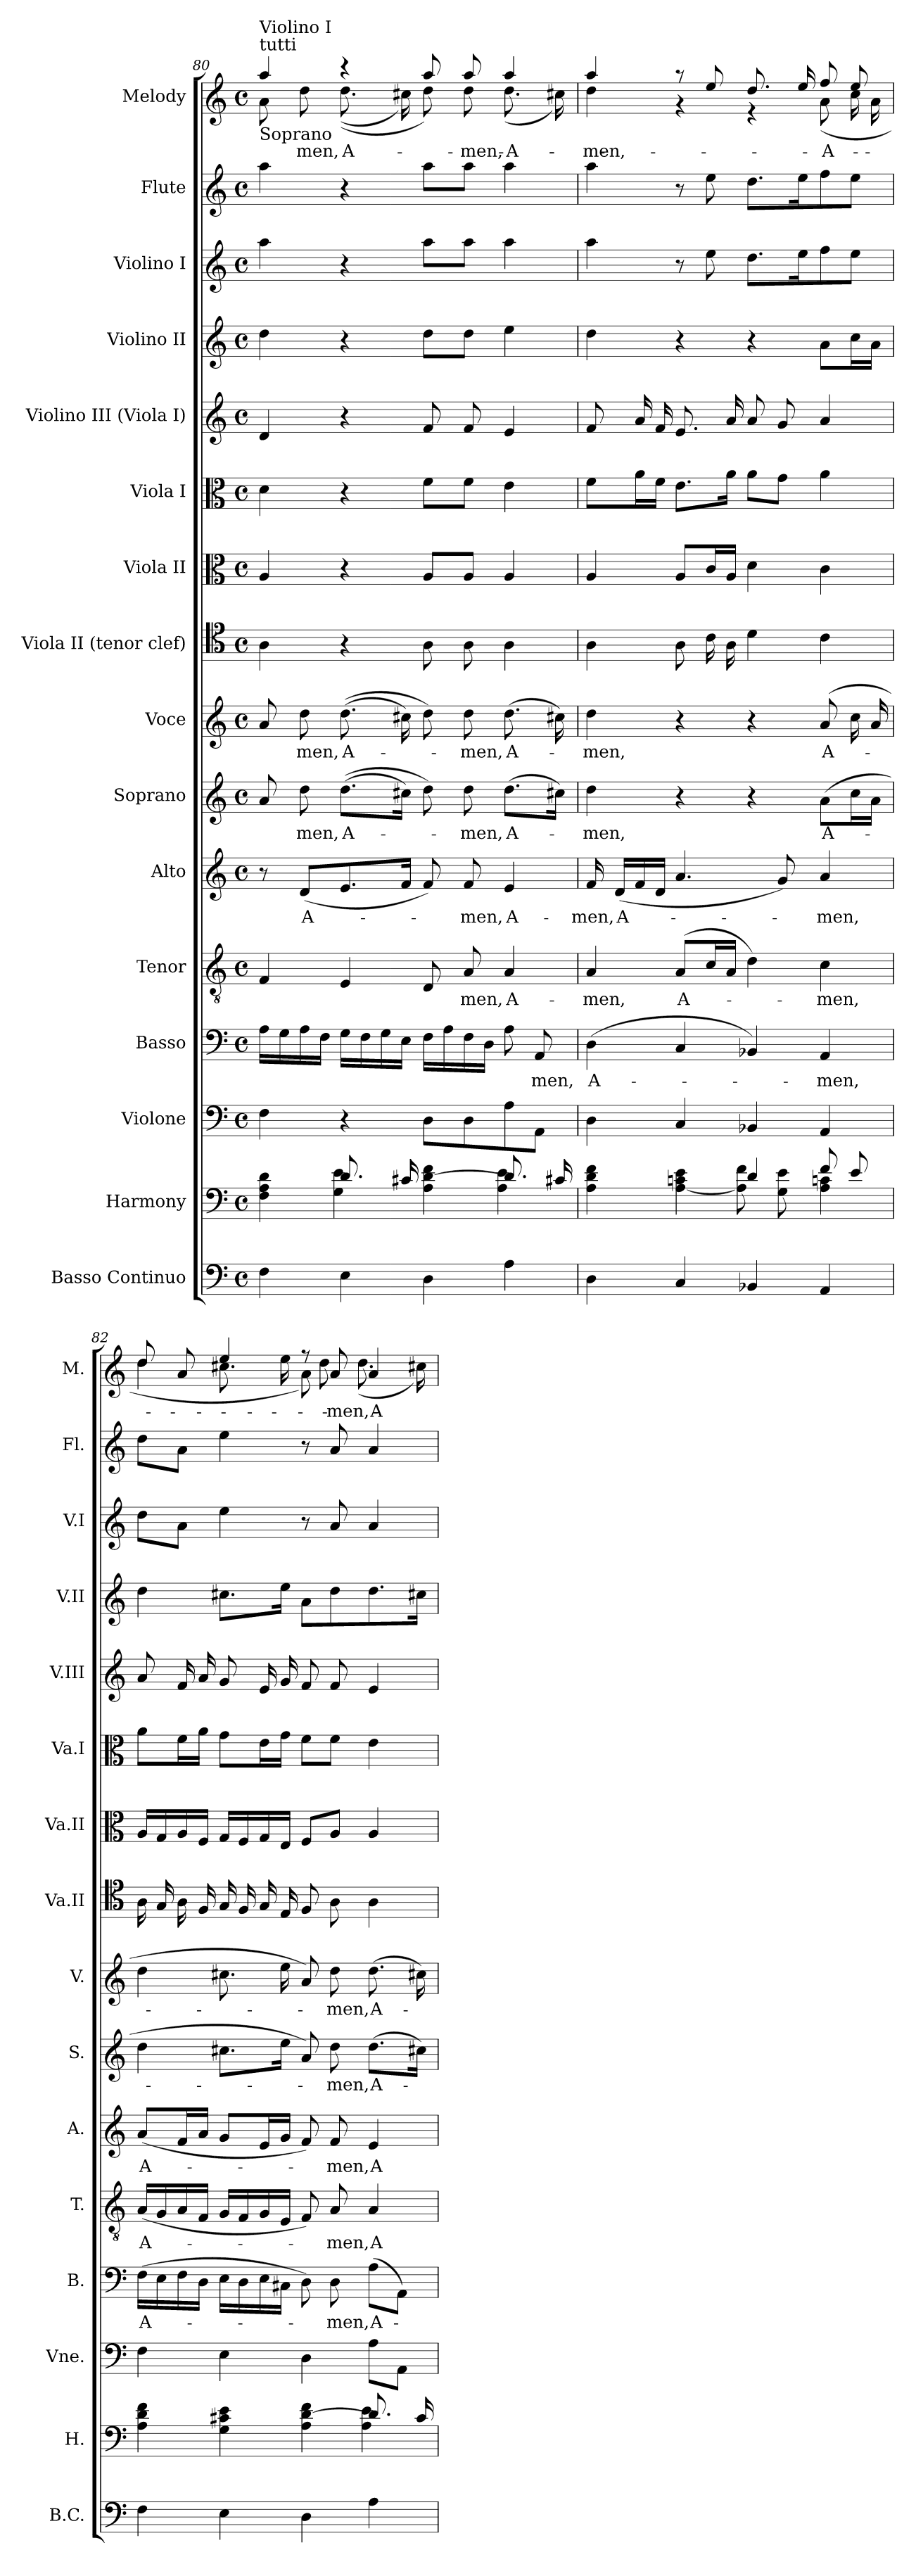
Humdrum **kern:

**kern	**kern	**kern	**kern	**text	**kern	**text	**kern	**text	**kern	**text	**kern	**text	**kern	**kern	**kern	**kern	**kern	**kern	**kern	**kern	**text
*part16	*part15	*part14	*part13	*part13	*part12	*part12	*part11	*part11	*part10	*part10	*part9	*part9	*part8	*part7	*part6	*part5	*part4	*part3	*part2	*part1	*part1
*staff16	*staff15	*staff14	*staff13	*staff13	*staff12	*staff12	*staff11	*staff11	*staff10	*staff10	*staff9	*staff9	*staff8	*staff7	*staff6	*staff5	*staff4	*staff3	*staff2	*staff1	*staff1
*I"Basso Continuo	*I"Harmony	*I"Violone	*I"Basso	*	*I"Tenor	*	*I"Alto	*	*I"Soprano	*	*I"Voce	*	*I"Viola II (tenor clef)	*I"Viola II	*I"Viola I	*I"Violino III (Viola I)	*I"Violino II	*I"Violino I	*I"Flute	*I"Melody	*
*I'B.C.	*I'H.	*I'Vne.	*I'B.	*	*I'T.	*	*I'A.	*	*I'S.	*	*I'V.	*	*I'Va.II	*I'Va.II	*I'Va.I	*I'V.III	*I'V.II	*I'V.I	*I'Fl.	*I'M.	*
!!LO:LB:g=z
*clefF4	*clefF4	*clefF4	*clefF4	*	*clefGv2	*	*clefG2	*	*clefG2	*	*clefG2	*	*clefC4	*clefC3	*clefC3	*clefG2	*clefG2	*clefG2	*clefG2	*clefG2	*
*k[]	*k[]	*k[]	*k[]	*	*k[]	*	*k[]	*	*k[]	*	*k[]	*	*k[]	*k[]	*k[]	*k[]	*k[]	*k[]	*k[]	*k[]	*
*M4/4	*M4/4	*M4/4	*M4/4	*	*M4/4	*	*M4/4	*	*M4/4	*	*M4/4	*	*M4/4	*M4/4	*M4/4	*M4/4	*M4/4	*M4/4	*M4/4	*M4/4	*
*met(c)	*met(c)	*met(c)	*met(c)	*	*met(c)	*	*met(c)	*	*met(c)	*	*met(c)	*	*met(c)	*met(c)	*met(c)	*met(c)	*met(c)	*met(c)	*met(c)	*met(c)	*
=80	=80	=80	=80	=80	=80	=80	=80	=80	=80	=80	=80	=80	=80	=80	=80	=80	=80	=80	=80	=80	=80
*	*^	*	*	*	*	*	*	*	*	*	*	*	*	*	*	*	*	*	*	*^	*
!	!	!	!	!	!	!	!	!	!	!	!	!	!	!	!	!	!	!	!	!	!LO:TX:t=tutti	!	!
!	!	!	!	!	!	!	!	!	!	!	!	!	!	!	!	!	!	!	!	!	!LO:TX:a:t=Violino I	!	!
!	!	!	!	!	!	!	!	!	!	!	!	!	!	!	!	!	!	!	!	!	!LO:TX:b:t=Soprano	!	!
4F\	4F\ 4A\ 4d\	4ryy	4F\	16A\LL	.	4F/	.	8r	.	8a/	.	8a/	.	4A\	4A/	4d\	4d/	4dd\	4aa\	4aa\	4aa/	8a\	.
.	.	.	.	16G\	.	.	.	.	.	.	.	.	.	.	.	.	.	.	.	.	.	.	.
!	!	!	!	!	!	!	!	!	!LO:LY:b	!	!LO:LY:b	!	!	!	!	!	!	!	!	!	!	!	!
.	.	.	.	16A\	.	.	.	(<8d/L	A-	8dd\	-men,	8dd\	-men,	.	.	.	.	.	.	.	.	8dd\	-men,
.	.	.	.	16F\JJ	.	.	.	.	.	.	.	.	.	.	.	.	.	.	.	.	.	.	.
!	!	!	!	!	!	!	!	!	!	!	!LO:LY:b	!	!	!	!	!	!	!	!	!	!	!	!
4E\	8.d/	4G\ 4e\	4r	16G\LL	.	4E/	.	8.e/	.	(>(>8.dd\L	A-	(>(>8.dd\	A-	4r	4r	4r	4r	4r	4r	4r	4r	(<(<8.dd\	A-
.	.	.	.	16F\	.	.	.	.	.	.	.	.	.	.	.	.	.	.	.	.	.	.	.
.	.	.	.	16G\	.	.	.	.	.	.	.	.	.	.	.	.	.	.	.	.	.	.	.
.	16c#X/	.	.	16E\JJ	.	.	.	16f/Jk	.	16cc#X\Jk)	.	16cc#X\)	.	.	.	.	.	.	.	.	.	16cc#X\)	.
4D\	4A\ [4d\ 4f\	4ryy	8D\L	16F\LL	.	8D/	.	8f/)	.	8dd\)	.	8dd\)	.	8A\	8A/L	8f\L	8f/	8dd\L	8aa\L	8aa\L	8aa/	8dd\)	.
.	.	.	.	16A\	.	.	.	.	.	.	.	.	.	.	.	.	.	.	.	.	.	.	.
!	!	!	!	!	!	!	!LO:LY:b	!	!LO:LY:b	!	!LO:LY:b	!	!	!	!	!	!	!	!	!	!	!	!
.	.	.	8D\	16F\	.	8A/	-men,	8f/	-men,	8dd\	-men,	8dd\	-men,	8A\	8A/J	8f\J	8f/	8dd\J	8aa\J	8aa\J	8aa/	8dd\	-men,
.	.	.	.	16D\JJ	.	.	.	.	.	.	.	.	.	.	.	.	.	.	.	.	.	.	.
!	!	!	!	!	!	!	!LO:LY:b	!	!LO:LY:b	!	!LO:LY:b	!	!	!	!	!	!	!	!	!	!	!	!
4A\	8.d/]	4A\ 4e\	8A\	8A\	.	4A/	A-	4e/	A-	(>8.dd\L	A-	(>8.dd\	A-	4A\	4A/	4e\	4e/	4ee\	4aa\	4aa\	4aa/	(<8.dd\	A-
!	!	!	!	!	!LO:LY:b	!	!	!	!	!	!	!	!	!	!	!	!	!	!	!	!	!	!
.	.	.	8AA\J	8AA/	-men,	.	.	.	.	.	.	.	.	.	.	.	.	.	.	.	.	.	.
.	16c#X/	.	.	.	.	.	.	.	.	16cc#X\Jk)	.	16cc#X\)	.	.	.	.	.	.	.	.	.	16cc#X\)	.
=81	=81	=81	=81	=81	=81	=81	=81	=81	=81	=81	=81	=81	=81	=81	=81	=81	=81	=81	=81	=81	=81	=81	=81
!	!	!	!	!	!LO:LY:b	!	!LO:LY:b	!	!LO:LY:b	!	!LO:LY:b	!	!	!	!	!	!	!	!	!	!	!	!
4D\	4A\ 4d\ 4f\	2ryy	4D\	(>4D\	A-	4A/	-men,	16f/	-men,	4dd\	-men,	4dd\	-men,	4A\	4A/	8f\L	8f/	4dd\	4aa\	4aa\	4aa/	4dd\	-men,
!	!	!	!	!	!	!	!	!	!LO:LY:b	!	!	!	!	!	!	!	!	!	!	!	!	!	!
.	.	.	.	.	.	.	.	(<16d/LL	A-	.	.	.	.	.	.	.	.	.	.	.	.	.	.
.	.	.	.	.	.	.	.	16f/	.	.	.	.	.	.	.	16a\L	16a/	.	.	.	.	.	.
.	.	.	.	.	.	.	.	16d/JJ	.	.	.	.	.	.	.	16f\JJ	16f/	.	.	.	.	.	.
!	!	!	!	!	!	!	!LO:LY:b	!	!	!	!	!	!	!	!	!	!	!	!	!	!	!	!
4C/	[4A\ 4cn\ 4e\	.	4C/	4C/	.	(<8A/L	A-	4.a/	.	4r	.	4r	.	8A\	8A/L	8.e\L	8.e/	4r	8r	8r	8r	4r	.
.	.	.	.	.	.	16c/L	.	.	.	.	.	.	.	16c\	16c/L	.	.	.	8ee\	8ee\	8ee/	.	.
.	.	.	.	.	.	16A/JJ	.	.	.	.	.	.	.	16A\	16A/JJ	16a\Jk	16a/	.	.	.	.	.	.
4BB-X/	4d/	8A\] 8f\	4BB-X/	4BB-X/)	.	4d\)	.	.	.	4r	.	4r	.	4d\	4d\	8a\L	8a/	4r	8.dd\L	8.dd\L	8.dd/	4r	.
.	.	8G\ 8e\	.	.	.	.	.	8g/)	.	.	.	.	.	.	.	8g\J	8g/	.	.	.	.	.	.
.	.	.	.	.	.	.	.	.	.	.	.	.	.	.	.	.	.	.	16ee\K	16ee\K	16ee/	.	.
!	!	!	!	!	!LO:LY:b	!	!LO:LY:b	!	!LO:LY:b	!	!LO:LY:b	!	!	!	!	!	!	!	!	!	!	!	!
4AA/	8f/	4A\ 4cn\	4AA/	4AA/	-men,	4c\	-men,	4a/	-men,	(>8a\L	A-	(>8a/	A-	4c\	4c\	4a\	4a/	8a\L	8ff\	8ff\	8ff/	(<8a\	A-
.	8e/	.	.	.	.	.	.	.	.	16cc\L	.	16cc\	.	.	.	.	.	16cc\L	8ee\J	8ee\J	8ee/	16cc\	.
.	.	.	.	.	.	.	.	.	.	16a\JJ	.	16a/	.	.	.	.	.	16a\JJ	.	.	.	16a\	.
=82	=82	=82	=82	=82	=82	=82	=82	=82	=82	=82	=82	=82	=82	=82	=82	=82	=82	=82	=82	=82	=82	=82	=82
!	!	!	!	!	!LO:LY:b	!	!LO:LY:b	!	!LO:LY:b	!	!	!	!	!	!	!	!	!	!	!	!	!	!
4F\	4A\ 4d\ 4f\	2.ryy	4F\	(>16F\LL	A-	(<16A/LL	A-	(<8a/L	A-	4dd\	.	4dd\	.	16A\	16A/LL	8a\L	8a/	4dd\	8dd\L	8dd\L	8dd/	4dd\	.
.	.	.	.	16E\	.	16G/	.	.	.	.	.	.	.	16G/	16G/	.	.	.	.	.	.	.	.
.	.	.	.	16F\	.	16A/	.	16f/L	.	.	.	.	.	16A\	16A/	16f\L	16f/	.	8a\J	8a\J	8a/	.	.
.	.	.	.	16D\JJ	.	16F/JJ	.	16a/JJ	.	.	.	.	.	16F/	16F/JJ	16a\JJ	16a/	.	.	.	.	.	.
4E\	4G\ 4c#X\ 4e\	.	4E\	16E\LL	.	16G/LL	.	8g/L	.	8.cc#X\L	.	8.cc#X\	.	16G/	16G/LL	8g\L	8g/	8.cc#X\L	4ee\	4ee\	4ee/	8.cc#X\	.
.	.	.	.	16D\	.	16F/	.	.	.	.	.	.	.	16F/	16F/	.	.	.	.	.	.	.	.
.	.	.	.	16E\	.	16G/	.	16e/L	.	.	.	.	.	16G/	16G/	16e\L	16e/	.	.	.	.	.	.
.	.	.	.	16C#X\JJ	.	16E/JJ	.	16g/JJ	.	16ee\Jk	.	16ee\	.	16E/	16E/JJ	16g\JJ	16g/	16ee\Jk	.	.	.	16ee\	.
4D\	4A\ [4d\ 4f\	.	4D\	8D\)	.	8F/)	.	8f/)	.	8a/)	.	8a/)	.	8F/	8F/L	8f\L	8f/	8a\L	8r	8r	8r	8a\)	.
!	!	!	!	!	!LO:LY:b	!	!LO:LY:b	!	!LO:LY:b	!	!LO:LY:b	!	!	!	!	!	!	!	!	!	!	!	!
.	.	.	.	8D\	-men,	8A/	-men,	8f/	-men,	8dd\	-men,	8dd\	-men,	8A\	8A/J	8f\J	8f/	8dd\	8a/	8a/	8a/	8dd\	-men,
!	!	!	!	!	!LO:LY:b	!	!LO:LY:b	!	!LO:LY:b	!	!LO:LY:b	!	!	!	!	!	!	!	!	!	!	!	!
4A\	8.d/]	4A\ 4e\	8A\L	(>8A\L	A-	4A/	A-	4e/	A-	(>8.dd\L	A-	(>8.dd\	A-	4A\	4A/	4e\	4e/	8.dd\	4a/	4a/	4a/	(<8.dd\	A-
.	.	.	8AA\J	8AA\J)	.	.	.	.	.	.	.	.	.	.	.	.	.	.	.	.	.	.	.
.	16c#/	.	.	.	.	.	.	.	.	16cc#X\Jk)	.	16cc#X\)	.	.	.	.	.	16cc#X\Jk	.	.	.	16cc#X\)	.
*	*v	*v	*	*	*	*	*	*	*	*	*	*	*	*	*	*	*	*	*	*	*v	*v	*
=	=	=	=	=	=	=	=	=	=	=	=	=	=	=	=	=	=	=	=	=	=
*-	*-	*-	*-	*-	*-	*-	*-	*-	*-	*-	*-	*-	*-	*-	*-	*-	*-	*-	*-	*-	*-
